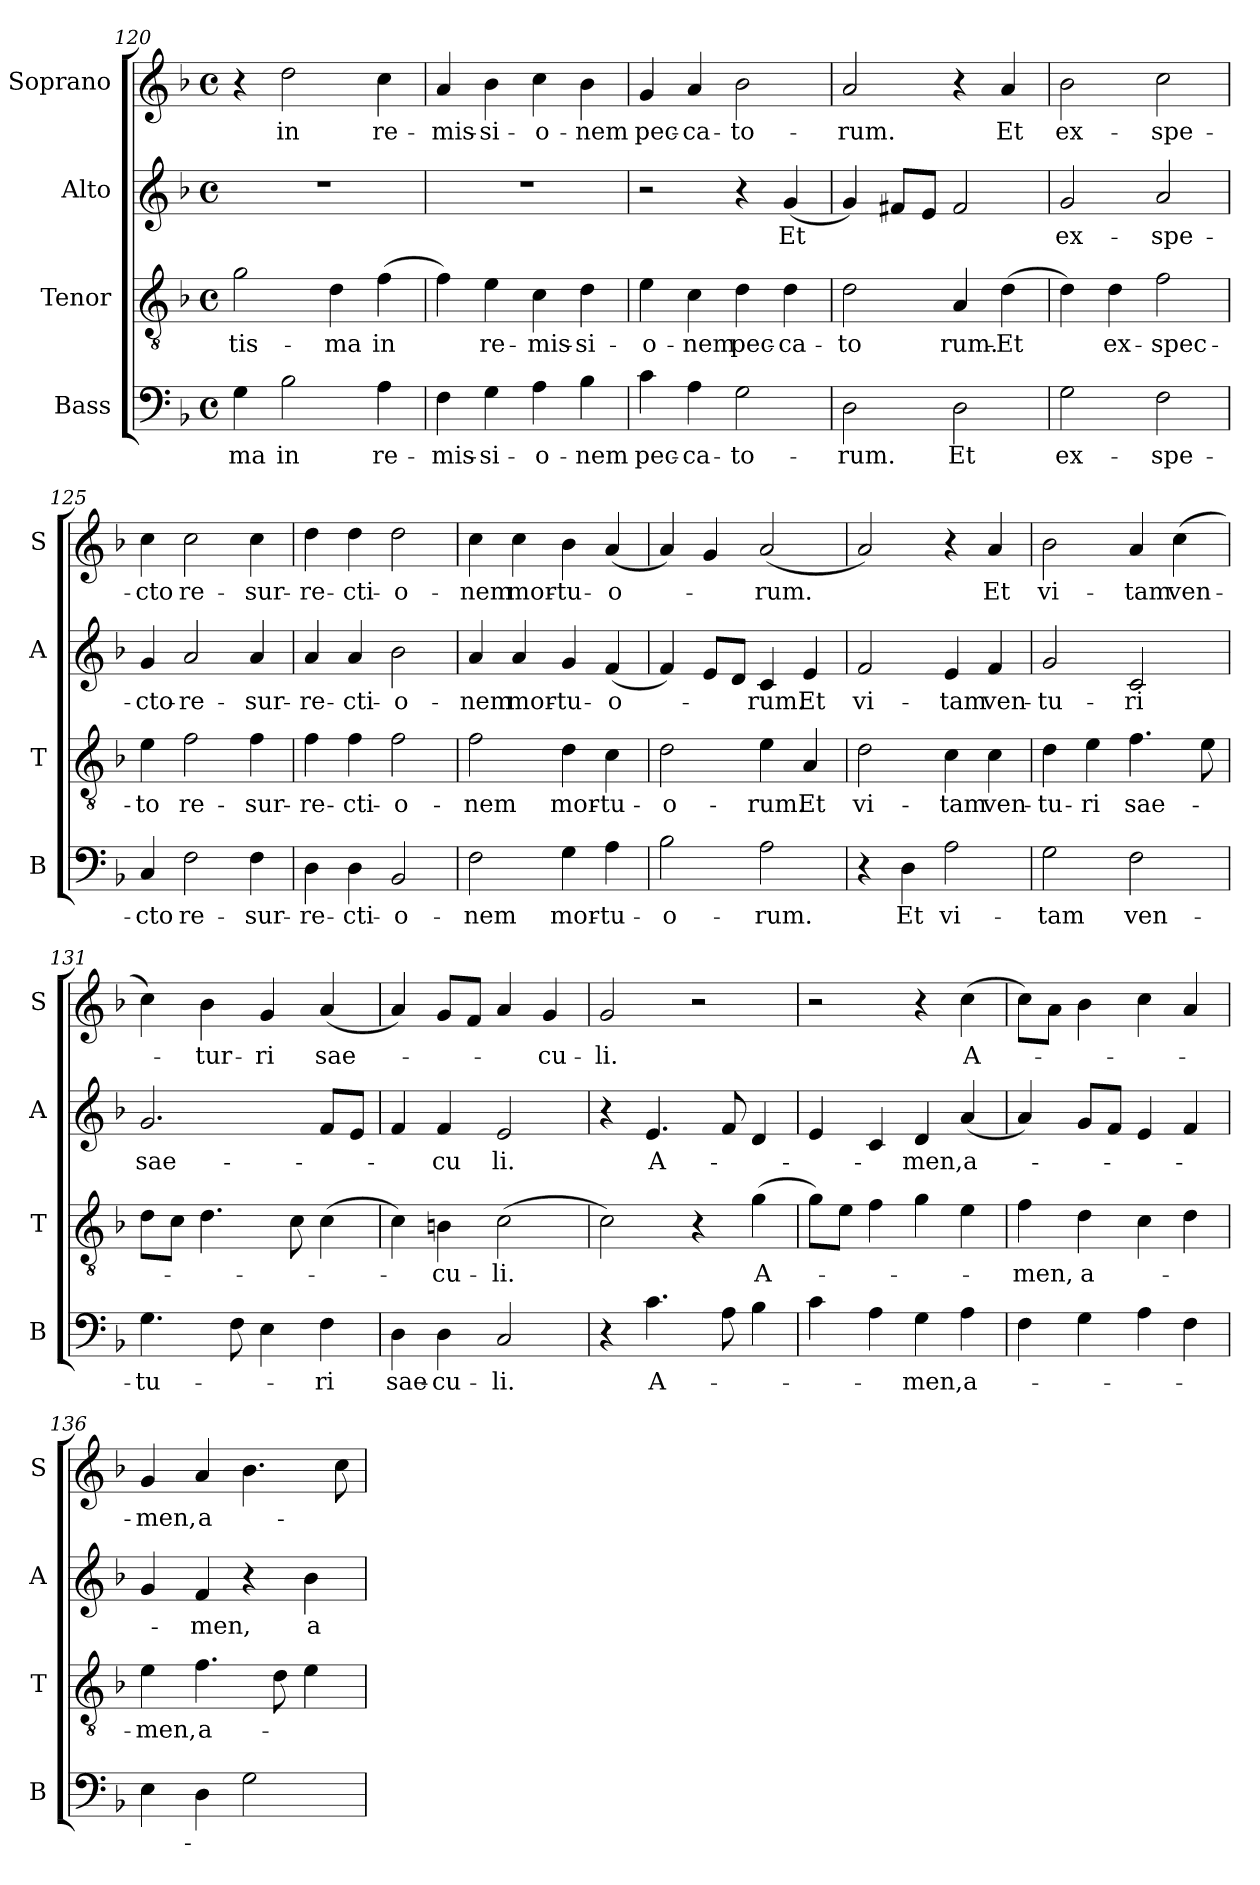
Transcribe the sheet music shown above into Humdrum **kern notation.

**kern	**text	**kern	**text	**kern	**text	**kern	**text
*part4	*part4	*part3	*part3	*part2	*part2	*part1	*part1
*staff4	*staff4	*staff3	*staff3	*staff2	*staff2	*staff1	*staff1
*I"Bass	*	*I"Tenor	*	*I"Alto	*	*I"Soprano	*
*I'B	*	*I'T	*	*I'A	*	*I'S	*
*clefF4	*	*clefGv2	*	*clefG2	*	*clefG2	*
*k[b-]	*	*k[b-]	*	*k[b-]	*	*k[b-]	*
*F:	*	*F:	*	*F:	*	*F:	*
*M4/4	*	*M4/4	*	*M4/4	*	*M4/4	*
*met(c)	*	*met(c)	*	*met(c)	*	*met(c)	*
=120	=120	=120	=120	=120	=120	=120	=120
4G\	-ma	2g\	-tis-	1r	.	4r	.
2B-\	in	.	.	.	.	2dd\	in
.	.	4d\	-ma	.	.	.	.
4A\	re-	(4f\	in	.	.	4cc\	re-
!!LO:LB:g=z
=121	=121	=121	=121	=121	=121	=121	=121
4F\	-mis-	4f\)	.	1r	.	4a/	-mis-
4G\	-si-	4e\	re-	.	.	4b-\	-si-
4A\	-o-	4c\	-mis-	.	.	4cc\	-o-
4B-\	-nem	4d\	-si-	.	.	4b-\	-nem
=122	=122	=122	=122	=122	=122	=122	=122
4c\	pec-	4e\	-o-	2r	.	4g/	pec-
4A\	-ca-	4c\	-nem	.	.	4a/	-ca-
2G\	-to-	4d\	pec-	4r	.	2b-\	-to-
.	.	4d\	-ca-	(4g/	Et	.	.
=123	=123	=123	=123	=123	=123	=123	=123
2D\	-rum.	2d\	-to	4g/)	.	2a/	-rum.
.	.	.	.	8f#X/L	.	.	.
.	.	.	.	8e/J	.	.	.
2D\	Et	4A/	rum.-	2f#/	.	4r	.
.	.	(4d\	-Et	.	.	4a/	Et
=124	=124	=124	=124	=124	=124	=124	=124
2G\	ex-	4d\)	.	2g/	ex-	2b-\	ex-
.	.	4d\	ex-	.	.	.	.
2F\	-spe-	2f\	-spec-	2a/	-spe-	2cc\	-spe-
=125	=125	=125	=125	=125	=125	=125	=125
4C/	-cto	4e\	-to	4g/	-cto-	4cc\	-cto
2F\	re-	2f\	re-	2a/	-re-	2cc\	re-
4F\	-sur-	4f\	-sur-	4a/	-sur-	4cc\	-sur-
=126	=126	=126	=126	=126	=126	=126	=126
4D\	-re-	4f\	-re-	4a/	-re-	4dd\	-re-
4D\	-cti-	4f\	-cti-	4a/	-cti-	4dd\	-cti-
2BB-/	-o-	2f\	-o-	2b-\	-o-	2dd\	-o-
!!LO:PB:g=z
=127	=127	=127	=127	=127	=127	=127	=127
2F\	-nem	2f\	-nem	4a/	-nem	4cc\	-nem
.	.	.	.	4a/	mor-	4cc\	mor-
4G\	mor-	4d\	mor-	4g/	-tu-	4b-\	-tu-
4A\	-tu-	4c\	-tu-	(4f/	-o-	(4a/	-o-
=128	=128	=128	=128	=128	=128	=128	=128
2B-\	-o-	2d\	-o-	4f/)	.	4a/)	.
.	.	.	.	8e/L	.	4g/	.
.	.	.	.	8d/J	.	.	.
2A\	-rum.	4e\	-rum.	4c/	-rum.	(2a/	-rum.
.	.	4A/	Et	4e/	Et	.	.
=129	=129	=129	=129	=129	=129	=129	=129
4r	.	2d\	vi-	2f/	vi-	2a/)	.
4D\	Et	.	.	.	.	.	.
2A\	vi-	4c\	-tam	4e/	-tam	4r	.
.	.	4c\	ven-	4f/	ven-	4a/	Et
=130	=130	=130	=130	=130	=130	=130	=130
2G\	-tam	4d\	-tu-	2g/	-tu-	2b-\	vi-
.	.	4e\	-ri	.	.	.	.
2F\	ven-	4.f\	sae-	2c/	-ri	4a/	-tam
.	.	.	.	.	.	(4cc\	ven-
.	.	8e\	.	.	.	.	.
=131	=131	=131	=131	=131	=131	=131	=131
4.G\	-tu-	8d\L	.	2.g/	sae-	4cc\)	.
.	.	8c\J	.	.	.	.	.
.	.	4.d\	.	.	.	4b-\	-tur-
8F\	.	.	.	.	.	.	.
4E\	.	.	.	.	.	4g/	-ri
.	.	8c\	.	.	.	.	.
4F\	-ri	(4c\	.	8f/L	.	(4a/	sae-
.	.	.	.	8e/J	.	.	.
=132	=132	=132	=132	=132	=132	=132	=132
4D\	sae-	4c\)	.	4f/	.	4a/)	.
4D\	-cu-	4Bn\	-cu-	4f/	-cu	8g/L	.
.	.	.	.	.	.	8f/J	.
2C/	-li.	(2c\	-li.	2e/	li.	4a/	.
.	.	.	.	.	.	4g/	-cu-
!!LO:LB:g=z
=133	=133	=133	=133	=133	=133	=133	=133
4r	.	2c\)	.	4r	.	2g/	-li.
4.c\	A-	.	.	4.e/	A-	.	.
.	.	4r	.	.	.	2r	.
8A\	.	.	.	8f/	.	.	.
4B-\	.	(4g\	A-	4d/	.	.	.
=134	=134	=134	=134	=134	=134	=134	=134
4c\	.	8g\L)	.	4e/	.	2r	.
.	.	8e\J	.	.	.	.	.
4A\	.	4f\	.	4c/	.	.	.
4G\	-men,	4g\	.	4d/	-men,	4r	.
4A\	a-	4e\	.	(4a/	a-	(4cc\	A-
=135	=135	=135	=135	=135	=135	=135	=135
4F\	.	4f\	-men,	4a/)	.	8cc\L)	.
.	.	.	.	.	.	8a\J	.
4G\	.	4d\	a-	8g/L	.	4b-\	.
.	.	.	.	8f/J	.	.	.
4A\	.	4c\	.	4e/	.	4cc\	.
4F\	.	4d\	.	4f/	.	4a/	.
=136	=136	=136	=136	=136	=136	=136	=136
4E\	.	4e\	-men,	4g/	.	4g/	-men,
4D\	.	4.f\	a-	4f/	-men,	4a/	a-
2G\	.	.	.	4r	.	4.b-\	.
.	.	8d\	.	.	.	.	.
.	.	4e\	.	4b-\	a-	.	.
.	.	.	.	.	.	8cc\	.
=	=	=	=	=	=	=	=
*-	*-	*-	*-	*-	*-	*-	*-
